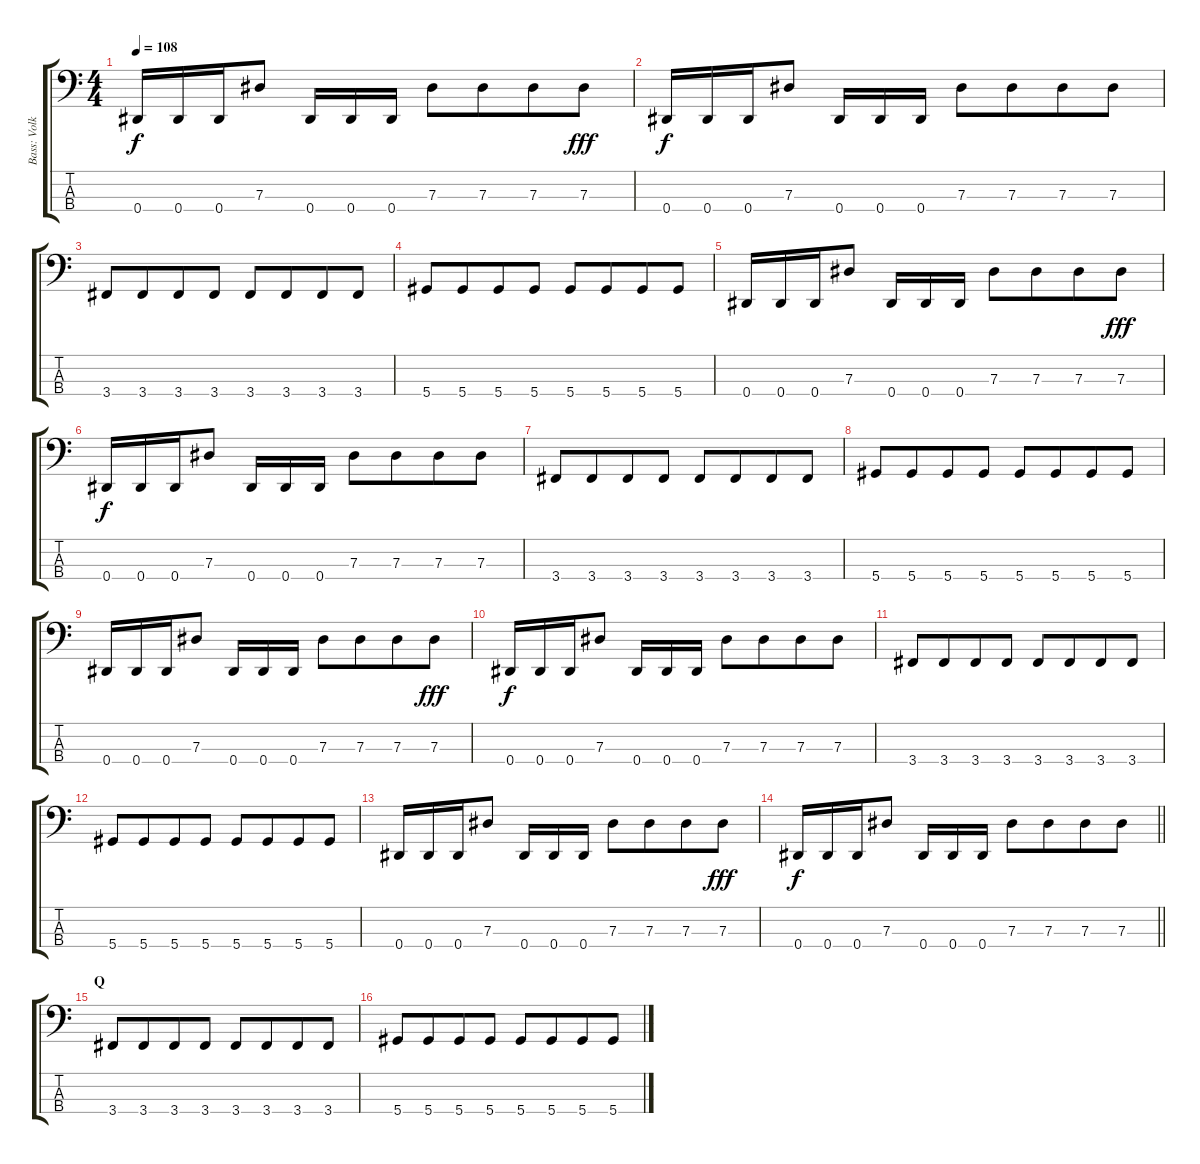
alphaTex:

\track ("Bass: Volker" "Bass: Volk") {instrument electricbassfinger}
\staff {score tabs}
\tuning (Gb2 Db2 Ab1 Eb1) {hide}
\ts (4 4)
\tempo 108
\clef f4
\ks c
0.4.16{dy f} 0.4.16 0.4.16 7.3.8 0.4.16 0.4.16 0.4.16 7.3.8 7.3.8{beam merge} 7.3.8 7.3.8{dy fff} |
0.4.16{dy f} 0.4.16 0.4.16 7.3.8 0.4.16 0.4.16 0.4.16 7.3.8 7.3.8{beam merge} 7.3.8 7.3.8 |
3.4.8 3.4.8{beam merge} 3.4.8 3.4.8 3.4.8 3.4.8{beam merge} 3.4.8 3.4.8 |
5.4.8 5.4.8{beam merge} 5.4.8 5.4.8 5.4.8 5.4.8{beam merge} 5.4.8 5.4.8 |
0.4.16 0.4.16 0.4.16 7.3.8 0.4.16 0.4.16 0.4.16 7.3.8 7.3.8{beam merge} 7.3.8 7.3.8{dy fff} |
0.4.16{dy f} 0.4.16 0.4.16 7.3.8 0.4.16 0.4.16 0.4.16 7.3.8 7.3.8{beam merge} 7.3.8 7.3.8 |
3.4.8 3.4.8{beam merge} 3.4.8 3.4.8 3.4.8 3.4.8{beam merge} 3.4.8 3.4.8 |
5.4.8 5.4.8{beam merge} 5.4.8 5.4.8 5.4.8 5.4.8{beam merge} 5.4.8 5.4.8 |
0.4.16 0.4.16 0.4.16 7.3.8 0.4.16 0.4.16 0.4.16 7.3.8 7.3.8{beam merge} 7.3.8 7.3.8{dy fff} |
0.4.16{dy f} 0.4.16 0.4.16 7.3.8 0.4.16 0.4.16 0.4.16 7.3.8 7.3.8{beam merge} 7.3.8 7.3.8 |
3.4.8 3.4.8{beam merge} 3.4.8 3.4.8 3.4.8 3.4.8{beam merge} 3.4.8 3.4.8 |
5.4.8 5.4.8{beam merge} 5.4.8 5.4.8 5.4.8 5.4.8{beam merge} 5.4.8 5.4.8 |
0.4.16 0.4.16 0.4.16 7.3.8 0.4.16 0.4.16 0.4.16 7.3.8 7.3.8{beam merge} 7.3.8 7.3.8{dy fff} |
\barLineRight lightlight
0.4.16{dy f} 0.4.16 0.4.16 7.3.8 0.4.16 0.4.16 0.4.16 7.3.8 7.3.8{beam merge} 7.3.8 7.3.8 |
\section ("" "Q")
3.4.8 3.4.8{beam merge} 3.4.8 3.4.8 3.4.8 3.4.8{beam merge} 3.4.8 3.4.8 |
5.4.8 5.4.8{beam merge} 5.4.8 5.4.8 5.4.8 5.4.8{beam merge} 5.4.8 5.4.8
